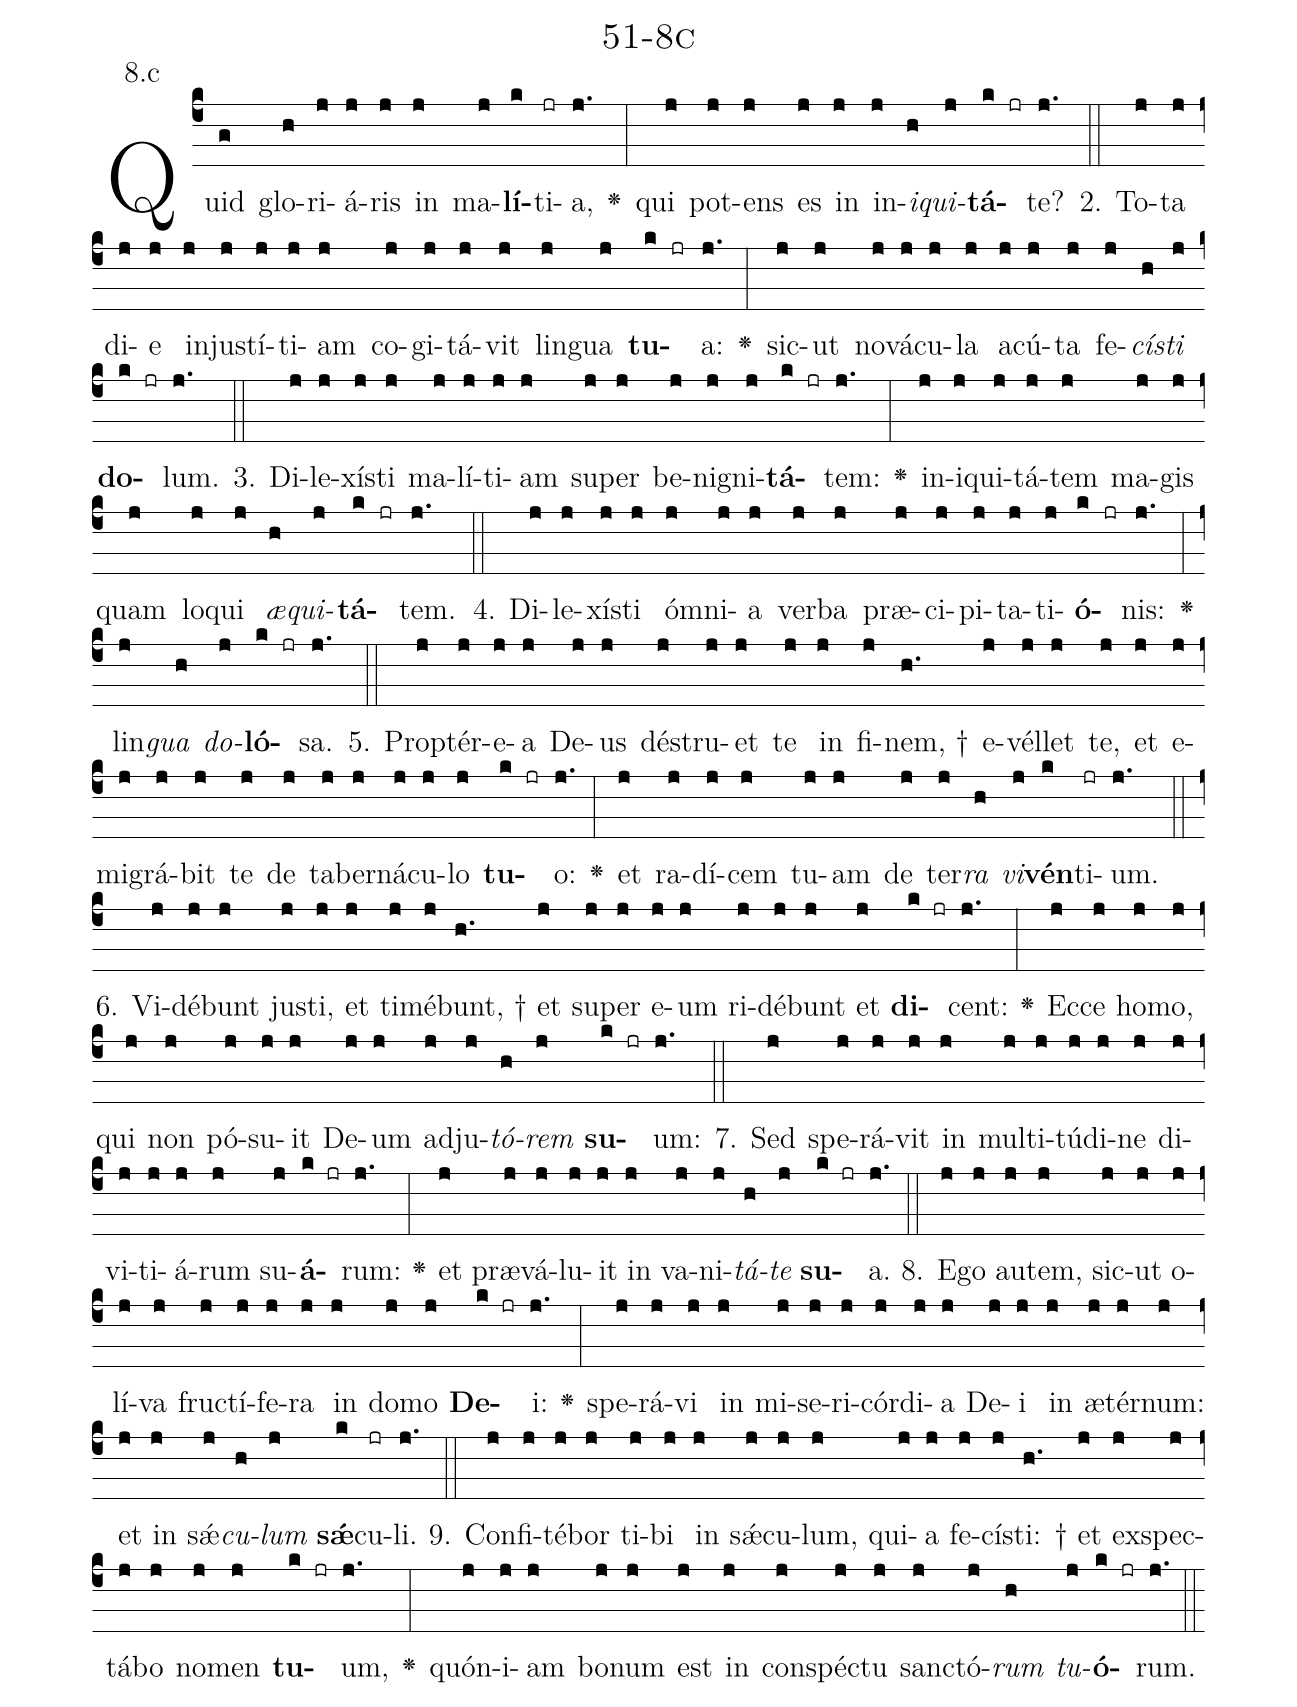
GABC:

name: 51-8c;
annotation: 8.c;
%%
(c4)Quid(g) glo(h)ri(j)á(j)ris(j) in(j) ma(j)<b>lí</b>(k)ti(jr)a,(j.) <v>\greheightstar</v>(:) qui(j) pot(j)ens(j) es(j) in(j) in(j)<i>i</i>(h)<i>qui</i>(j)<b>tá</b>(k jr)te?(j.) (::)
2. To(j)ta(j) di(j)e(j) in(j)jus(j)tí(j)ti(j)am(j) co(j)gi(j)tá(j)vit(j) lin(j)gua(j) <b>tu</b>(k jr)a:(j.) <v>\greheightstar</v>(:) sic(j)ut(j) no(j)vá(j)cu(j)la(j) a(j)cú(j)ta(j) fe(j)<i>cís</i>(h)<i>ti</i>(j) <b>do</b>(k jr)lum.(j.) (::)
3. Di(j)le(j)xís(j)ti(j) ma(j)lí(j)ti(j)am(j) su(j)per(j) be(j)ni(j)gni(j)<b>tá</b>(k jr)tem:(j.) <v>\greheightstar</v>(:) in(j)i(j)qui(j)tá(j)tem(j) ma(j)gis(j) quam(j) lo(j)qui(j) <i>æ</i>(h)<i>qui</i>(j)<b>tá</b>(k jr)tem.(j.) (::)
4. Di(j)le(j)xís(j)ti(j) óm(j)ni(j)a(j) ver(j)ba(j) præ(j)ci(j)pi(j)ta(j)ti(j)<b>ó</b>(k jr)nis:(j.) <v>\greheightstar</v>(:) lin(j)<i>gua</i>(h) <i>do</i>(j)<b>ló</b>(k jr)sa.(j.) (::)
5. Prop(j)tér(j)e(j)a(j) De(j)us(j) dé(j)stru(j)et(j) te(j) in(j) fi(j)nem, †(h.) e(j)vél(j)let(j) te,(j) et(j) e(j)mi(j)grá(j)bit(j) te(j) de(j) ta(j)ber(j)ná(j)cu(j)lo(j) <b>tu</b>(k jr)o:(j.) <v>\greheightstar</v>(:) et(j) ra(j)dí(j)cem(j) tu(j)am(j) de(j) ter(j)<i>ra</i>(h) <i>vi</i>(j)<b>vén</b>(k)ti(jr)um.(j.) (::)
6. Vi(j)dé(j)bunt(j) jus(j)ti,(j) et(j) ti(j)mé(j)bunt, †(h.) et(j) su(j)per(j) e(j)um(j) ri(j)dé(j)bunt(j) et(j) <b>di</b>(k jr)cent:(j.) <v>\greheightstar</v>(:) Ec(j)ce(j) ho(j)mo,(j) qui(j) non(j) pó(j)su(j)it(j) De(j)um(j) ad(j)ju(j)<i>tó</i>(h)<i>rem</i>(j) <b>su</b>(k jr)um:(j.) (::)
7. Sed(j) spe(j)rá(j)vit(j) in(j) mul(j)ti(j)tú(j)di(j)ne(j) di(j)vi(j)ti(j)á(j)rum(j) su(j)<b>á</b>(k jr)rum:(j.) <v>\greheightstar</v>(:) et(j) præ(j)vá(j)lu(j)it(j) in(j) va(j)ni(j)<i>tá</i>(h)<i>te</i>(j) <b>su</b>(k jr)a.(j.) (::)
8. E(j)go(j) au(j)tem,(j) sic(j)ut(j) o(j)lí(j)va(j) fruc(j)tí(j)fe(j)ra(j) in(j) do(j)mo(j) <b>De</b>(k jr)i:(j.) <v>\greheightstar</v>(:) spe(j)rá(j)vi(j) in(j) mi(j)se(j)ri(j)cór(j)di(j)a(j) De(j)i(j) in(j) æ(j)tér(j)num:(j) et(j) in(j) sǽ(j)<i>cu</i>(h)<i>lum</i>(j) <b>sǽ</b>(k)cu(jr)li.(j.) (::)
9. Con(j)fi(j)té(j)bor(j) ti(j)bi(j) in(j) sǽ(j)cu(j)lum,(j) qui(j)a(j) fe(j)cís(j)ti: †(h.) et(j) ex(j)spec(j)tá(j)bo(j) no(j)men(j) <b>tu</b>(k jr)um,(j.) <v>\greheightstar</v>(:) quón(j)i(j)am(j) bo(j)num(j) est(j) in(j) con(j)spéc(j)tu(j) sanc(j)tó(j)<i>rum</i>(h) <i>tu</i>(j)<b>ó</b>(k jr)rum.(j.) (::)
